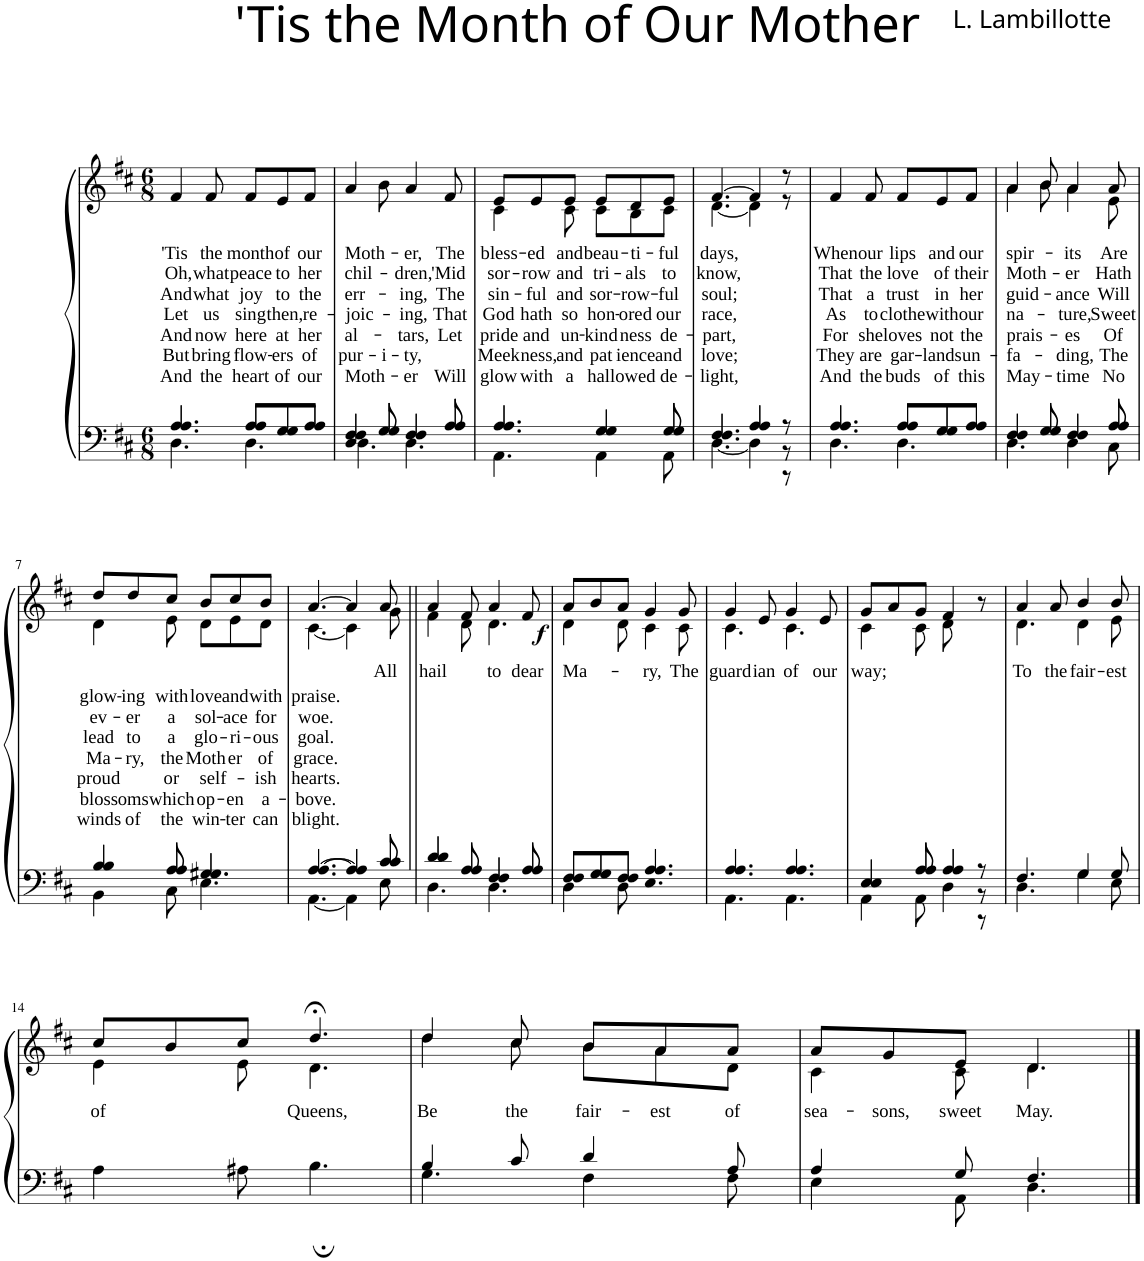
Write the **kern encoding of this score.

**kern	**kern	**text	**text	**text	**text	**text	**text	**text	**dynam
*part1	*part1	*part1	*part1	*part1	*part1	*part1	*part1	*part1	*part1
*staff2	*staff1	*staff1	*staff1	*staff1	*staff1	*staff1	*staff1	*staff1	*staff1/2
*I"Piano	*	*	*	*	*	*	*	*	*
*I'Pno	*	*	*	*	*	*	*	*	*
*clefF4	*clefG2	*	*	*	*	*	*	*	*
*k[f#c#]	*k[f#c#]	*	*	*	*	*	*	*	*
*M6/8	*M6/8	*	*	*	*	*	*	*	*
=1	=1	=1	=1	=1	=1	=1	=1	=1	=1
*^	*	*	*	*	*	*	*	*	*
*	*^	*	*	*	*	*	*	*	*	*
!	!	!	!	!LO:LY:b	!LO:LY:b	!LO:LY:b	!LO:LY:b	!LO:LY:b	!LO:LY:b	!LO:LY:b	!
4.A/	4.A/	4.D\	4f#/	'Tis	Oh,	And	Let	And	But	And	.
!	!	!	!	!LO:LY:b	!LO:LY:b	!LO:LY:b	!LO:LY:b	!LO:LY:b	!LO:LY:b	!LO:LY:b	!
.	.	.	8f#/	the	what	what	us	now	bring	the	.
!	!	!	!	!LO:LY:b	!LO:LY:b	!LO:LY:b	!LO:LY:b	!LO:LY:b	!LO:LY:b	!LO:LY:b	!
8A/L	8A/L	4.D\	8f#/L	month	peace	joy	sing	here	flow-	heart	.
!	!	!	!	!LO:LY:b	!LO:LY:b	!LO:LY:b	!LO:LY:b	!LO:LY:b	!LO:LY:b	!LO:LY:b	!
8G/	8G/	.	8e/	of	to	to	then,	at	-ers	of	.
!	!	!	!	!LO:LY:b	!LO:LY:b	!LO:LY:b	!LO:LY:b	!LO:LY:b	!LO:LY:b	!LO:LY:b	!
8A/J	8A/J	.	8f#/J	our	her	the	re-	her	of	our	.
=2	=2	=2	=2	=2	=2	=2	=2	=2	=2	=2	=2
!	!	!	!	!LO:LY:b	!LO:LY:b	!LO:LY:b	!LO:LY:b	!LO:LY:b	!LO:LY:b	!LO:LY:b	!
4F#/	4D/ 4F#/	4.D\	4a/	Moth-	chil-	err-	-joic-	al-	pur-	Moth-	.
!	!	!	!	!	!	!	!	!	!LO:LY:b	!	!
8G/	8G/	.	8b\	.	.	.	.	.	-i-	.	.
!	!	!	!	!LO:LY:b	!LO:LY:b	!LO:LY:b	!LO:LY:b	!LO:LY:b	!LO:LY:b	!LO:LY:b	!
4F#/	4F#/	4.D\	4a/	-er,	-dren,	-ing,	-ing,	-tars,	-ty,	-er	.
!	!	!	!	!LO:LY:b	!LO:LY:b	!LO:LY:b	!LO:LY:b	!LO:LY:b	!	!LO:LY:b	!
8A/	8A/	.	8f#/	The	'Mid	The	That	Let	.	Will	.
=3	=3	=3	=3	=3	=3	=3	=3	=3	=3	=3	=3
!	!	!	!	!LO:LY:b	!LO:LY:b	!LO:LY:b	!LO:LY:b	!LO:LY:b	!LO:LY:b	!LO:LY:b	!
*	*	*	*^	*	*	*	*	*	*	*	*
4.A/	4.A/	4.AA\	8e/L	4c#\	bless-	sor-	sin-	God	pride	Meek-	glow	.
!	!	!	!	!	!LO:LY:b	!LO:LY:b	!LO:LY:b	!LO:LY:b	!LO:LY:b	!LO:LY:b	!LO:LY:b	!
.	.	.	8e/	.	-ed	-row	-ful	hath	and	-ness,	with	.
!	!	!	!	!	!LO:LY:b	!LO:LY:b	!LO:LY:b	!LO:LY:b	!LO:LY:b	!LO:LY:b	!LO:LY:b	!
.	.	.	8e/J	8c#\	and	and	and	so	un-	and	a	.
!	!	!	!	!	!LO:LY:b	!LO:LY:b	!LO:LY:b	!LO:LY:b	!LO:LY:b	!LO:LY:b	!LO:LY:b	!
4G/	4G/	4AA\	8e/L	8c#\L	beau-	tri-	sor-	hon-	-kind-	pat-	hall-	.
!	!	!	!	!	!LO:LY:b	!LO:LY:b	!LO:LY:b	!LO:LY:b	!LO:LY:b	!LO:LY:b	!LO:LY:b	!
.	.	.	8d/	8B\	-ti-	-als	-row-	-ored	-ness	-ience	-owed	.
!	!	!	!	!	!LO:LY:b	!LO:LY:b	!LO:LY:b	!LO:LY:b	!LO:LY:b	!LO:LY:b	!LO:LY:b	!
8G/	8G/	8AA\	8e/J	8c#\J	-ful	to	-ful	our	de-	and	de-	.
=4	=4	=4	=4	=4	=4	=4	=4	=4	=4	=4	=4	=4
!	!	!	!	!	!LO:LY:b	!LO:LY:b	!LO:LY:b	!LO:LY:b	!LO:LY:b	!LO:LY:b	!LO:LY:b	!
4.F#/	4.F#/	[4.D\	[4.f#/	[4.d\	days,	know,	soul;	race,	-part,	love;	-light,	.
4A/	4A/	4D\]	4f#/]	4d\]	.	.	.	.	.	.	.	.
8r	8r	8r	8r	8r	.	.	.	.	.	.	.	.
=5	=5	=5	=5	=5	=5	=5	=5	=5	=5	=5	=5	=5
!	!	!	!	!	!LO:LY:b	!LO:LY:b	!LO:LY:b	!LO:LY:b	!LO:LY:b	!LO:LY:b	!LO:LY:b	!
*	*	*	*v	*v	*	*	*	*	*	*	*	*
4.A/	4.A/	4.D\	4f#/	When	That	That	As	For	They	And	.
!	!	!	!	!LO:LY:b	!LO:LY:b	!LO:LY:b	!LO:LY:b	!LO:LY:b	!LO:LY:b	!LO:LY:b	!
.	.	.	8f#/	our	the	a	to	she	are	the	.
!	!	!	!	!LO:LY:b	!LO:LY:b	!LO:LY:b	!LO:LY:b	!LO:LY:b	!LO:LY:b	!LO:LY:b	!
8A/L	8A/L	4.D\	8f#/L	lips	love	trust	clothe	loves	gar-	buds	.
!	!	!	!	!LO:LY:b	!LO:LY:b	!LO:LY:b	!LO:LY:b	!LO:LY:b	!LO:LY:b	!LO:LY:b	!
8G/	8G/	.	8e/	and	of	in	with	not	-lands	of	.
!	!	!	!	!LO:LY:b	!LO:LY:b	!LO:LY:b	!LO:LY:b	!LO:LY:b	!LO:LY:b	!LO:LY:b	!
8A/J	8A/J	.	8f#/J	our	their	her	our	the	un-	this	.
=6	=6	=6	=6	=6	=6	=6	=6	=6	=6	=6	=6
!	!	!	!	!LO:LY:b	!LO:LY:b	!LO:LY:b	!LO:LY:b	!LO:LY:b	!LO:LY:b	!LO:LY:b	!
*	*	*	*^	*	*	*	*	*	*	*	*
4F#/	4F#/	4.D\	4a/	4a\	spir-	Moth-	guid-	na-	prais-	-fa-	May-	.
8G/	8G/	.	8b/	8b\	.	.	.	.	.	.	.	.
!	!	!	!	!	!LO:LY:b	!LO:LY:b	!LO:LY:b	!LO:LY:b	!LO:LY:b	!LO:LY:b	!LO:LY:b	!
4F#/	4F#/	4D\	4a/	4a\	-its	-er	-ance	-ture,	-es	-ding,	-time	.
!	!	!	!	!	!LO:LY:b	!LO:LY:b	!LO:LY:b	!LO:LY:b	!LO:LY:b	!LO:LY:b	!LO:LY:b	!
8A/	8A/	8C#\	8a/	8e\	Are	Hath	Will	Sweet	Of	The	No	.
!!LO:LB:g=z	!!
=7	=7	=7	=7	=7	=7	=7	=7	=7	=7	=7	=7	=7
!	!	!	!	!	!LO:LY:b	!LO:LY:b	!LO:LY:b	!LO:LY:b	!LO:LY:b	!LO:LY:b	!LO:LY:b	!
4B/	4B/	4BB\	8dd/L	4d\	glow-	ev-	lead	Ma-	proud	bloss-	winds	.
!	!	!	!	!	!LO:LY:b	!LO:LY:b	!LO:LY:b	!LO:LY:b	!	!LO:LY:b	!LO:LY:b	!
.	.	.	8dd/	.	-ing	-er	to	-ry,	.	-oms	of	.
!	!	!	!	!	!LO:LY:b	!LO:LY:b	!LO:LY:b	!LO:LY:b	!LO:LY:b	!LO:LY:b	!LO:LY:b	!
8A/	8A/	8C#\	8cc#/J	8e\	with	a	a	the	or	which	the	.
!	!	!	!	!	!LO:LY:b	!LO:LY:b	!LO:LY:b	!LO:LY:b	!LO:LY:b	!LO:LY:b	!LO:LY:b	!
4.G#X/	4.G#/	4.E\	8b/L	8d\L	love	sol-	glo-	Moth-	self-	op-	win-	.
!	!	!	!	!	!LO:LY:b	!LO:LY:b	!LO:LY:b	!LO:LY:b	!	!LO:LY:b	!LO:LY:b	!
.	.	.	8cc#/	8e\	and	-ace	-ri-	-er	.	-en	-ter	.
!	!	!	!	!	!LO:LY:b	!LO:LY:b	!LO:LY:b	!LO:LY:b	!LO:LY:b	!LO:LY:b	!LO:LY:b	!
.	.	.	8b/J	8d\J	with	for	-ous	of	-ish	a-	can	.
=8	=8	=8	=8	=8	=8	=8	=8	=8	=8	=8	=8	=8
!	!	!	!	!	!LO:LY:b	!LO:LY:b	!LO:LY:b	!LO:LY:b	!LO:LY:b	!LO:LY:b	!LO:LY:b	!
[4.A/	[4.A/	[4.AA\	[4.a/	[4.c#\	praise.	woe.	goal.	grace.	hearts.	-bove.	blight.	.
4A/]	4A/]	4AA\]	4a/]	4c#\]	.	.	.	.	.	.	.	.
!	!	!	!	!	!LO:LY:b	!	!	!	!	!	!	!LO:DY:b
8c#/	8c#/	8E\	8a/	8g\	All	.	.	.	.	.	.	f
=9||	=9||	=9||	=9||	=9||	=9||	=9||	=9||	=9||	=9||	=9||	=9||	=9||
!	!	!	!	!	!LO:LY:b	!	!	!	!	!	!	!
4d/	4d/	4.D\	4a/	4f#\	hail	.	.	.	.	.	.	.
8A/	8A/	.	8f#/	8d\	.	.	.	.	.	.	.	.
!	!	!	!	!	!LO:LY:b	!	!	!	!	!	!	!
4F#/	4F#/	4.D\	4a/	4.d\	to	.	.	.	.	.	.	.
!	!	!	!	!	!LO:LY:b	!	!	!	!	!	!	!
8A/	8A/	.	8f#/	.	dear	.	.	.	.	.	.	.
=10	=10	=10	=10	=10	=10	=10	=10	=10	=10	=10	=10	=10
!	!	!	!	!	!LO:LY:b	!	!	!	!	!	!	!
8F#/L	8F#/L	4D\	8a/L	4d\	Ma-	.	.	.	.	.	.	.
8G/	8G/	.	8b/	.	.	.	.	.	.	.	.	.
8F#/J	8F#/J	8D\	8a/J	8d\	.	.	.	.	.	.	.	.
!	!	!	!	!	!LO:LY:b	!	!	!	!	!	!	!
4.A/	4.A/	4.E	4g/	4c#\	-ry,	.	.	.	.	.	.	.
!	!	!	!	!	!LO:LY:b	!	!	!	!	!	!	!
.	.	.	8g/	8c#\	The	.	.	.	.	.	.	.
=11	=11	=11	=11	=11	=11	=11	=11	=11	=11	=11	=11	=11
!	!	!	!	!	!LO:LY:b	!	!	!	!	!	!	!
4.A/	4.A/	4.AA\	4g/	4.c#\	guard-	.	.	.	.	.	.	.
!	!	!	!	!	!LO:LY:b	!	!	!	!	!	!	!
.	.	.	8e/	.	-ian	.	.	.	.	.	.	.
!	!	!	!	!	!LO:LY:b	!	!	!	!	!	!	!
4.A/	4.A/	4.AA\	4g/	4.c#\	of	.	.	.	.	.	.	.
!	!	!	!	!	!LO:LY:b	!	!	!	!	!	!	!
.	.	.	8e/	.	our	.	.	.	.	.	.	.
=12	=12	=12	=12	=12	=12	=12	=12	=12	=12	=12	=12	=12
!	!	!	!	!	!LO:LY:b	!	!	!	!	!	!	!
4E/	4E/	4AA\	8g/L	4c#\	way;	.	.	.	.	.	.	.
.	.	.	8a/	.	.	.	.	.	.	.	.	.
8A/	8A/	8AA\	8g/J	8c#\	.	.	.	.	.	.	.	.
4A/	4A/	4D\	4f#/	8d\	.	.	.	.	.	.	.	.
.	.	.	.	4ryy	.	.	.	.	.	.	.	.
8r	8r	8r	8r	.	.	.	.	.	.	.	.	.
=13	=13	=13	=13	=13	=13	=13	=13	=13	=13	=13	=13	=13
!	!	!	!	!	!LO:LY:b	!	!	!	!	!	!	!
*	*v	*v	*	*	*	*	*	*	*	*	*	*
4.F#/	4.D\	4a/	4.d\	To	.	.	.	.	.	.	.
!	!	!	!	!LO:LY:b	!	!	!	!	!	!	!
.	.	8a/	.	the	.	.	.	.	.	.	.
!	!	!	!	!LO:LY:b	!	!	!	!	!	!	!
4G/	4G\	4b/	4d\	fair-	.	.	.	.	.	.	.
!	!	!	!	!LO:LY:b	!	!	!	!	!	!	!
8G/	8E\	8b/	8e\	-est	.	.	.	.	.	.	.
!!LO:LB:g=z	!!
=14	=14	=14	=14	=14	=14	=14	=14	=14	=14	=14	=14
!	!	!	!	!LO:LY:b	!	!	!	!	!	!	!
*v	*v	*	*	*	*	*	*	*	*	*	*
4A\	8cc#/L	4e\	of	.	.	.	.	.	.	.
.	8b/	.	.	.	.	.	.	.	.	.
8A#X\	8cc#/J	8e\	.	.	.	.	.	.	.	.
!	!	!	!LO:LY:b	!	!	!	!	!	!	!
4.B;\	4.dd;</	4.d\	Queens,	.	.	.	.	.	.	.
=15	=15	=15	=15	=15	=15	=15	=15	=15	=15	=15
*^	*	*	*	*	*	*	*	*	*	*
!	!	!	!	!LO:LY:b	!	!	!	!	!	!	!
4B/	4.G\	4dd/	4dd\	Be	.	.	.	.	.	.	.
!	!	!	!	!LO:LY:b	!	!	!	!	!	!	!
8c#/	.	8cc#/	8cc#\	the	.	.	.	.	.	.	.
!	!	!	!	!LO:LY:b	!	!	!	!	!	!	!
4d/	4F#\	8b/L	8b\L	fair-	.	.	.	.	.	.	.
!	!	!	!	!LO:LY:b	!	!	!	!	!	!	!
.	.	8a/	8a\	-est	.	.	.	.	.	.	.
!	!	!	!	!LO:LY:b	!	!	!	!	!	!	!
8A/	8F#\	8a/J	8d\J	of	.	.	.	.	.	.	.
=16	=16	=16	=16	=16	=16	=16	=16	=16	=16	=16	=16
!	!	!	!	!LO:LY:b	!	!	!	!	!	!	!
4A/	4E\	8a/L	4c#\	sea-	.	.	.	.	.	.	.
!	!	!	!	!LO:LY:b	!	!	!	!	!	!	!
.	.	8g/	.	-sons,	.	.	.	.	.	.	.
!	!	!	!	!LO:LY:b	!	!	!	!	!	!	!
8G/	8AA\	8e/J	8c#\	sweet	.	.	.	.	.	.	.
!	!	!	!	!LO:LY:b	!	!	!	!	!	!	!
4.F#/	4.D\	4.d/	4.d\	May.	.	.	.	.	.	.	.
*v	*v	*	*	*	*	*	*	*	*	*	*
*	*v	*v	*	*	*	*	*	*	*	*
==	==	==	==	==	==	==	==	==	==
*-	*-	*-	*-	*-	*-	*-	*-	*-	*-
